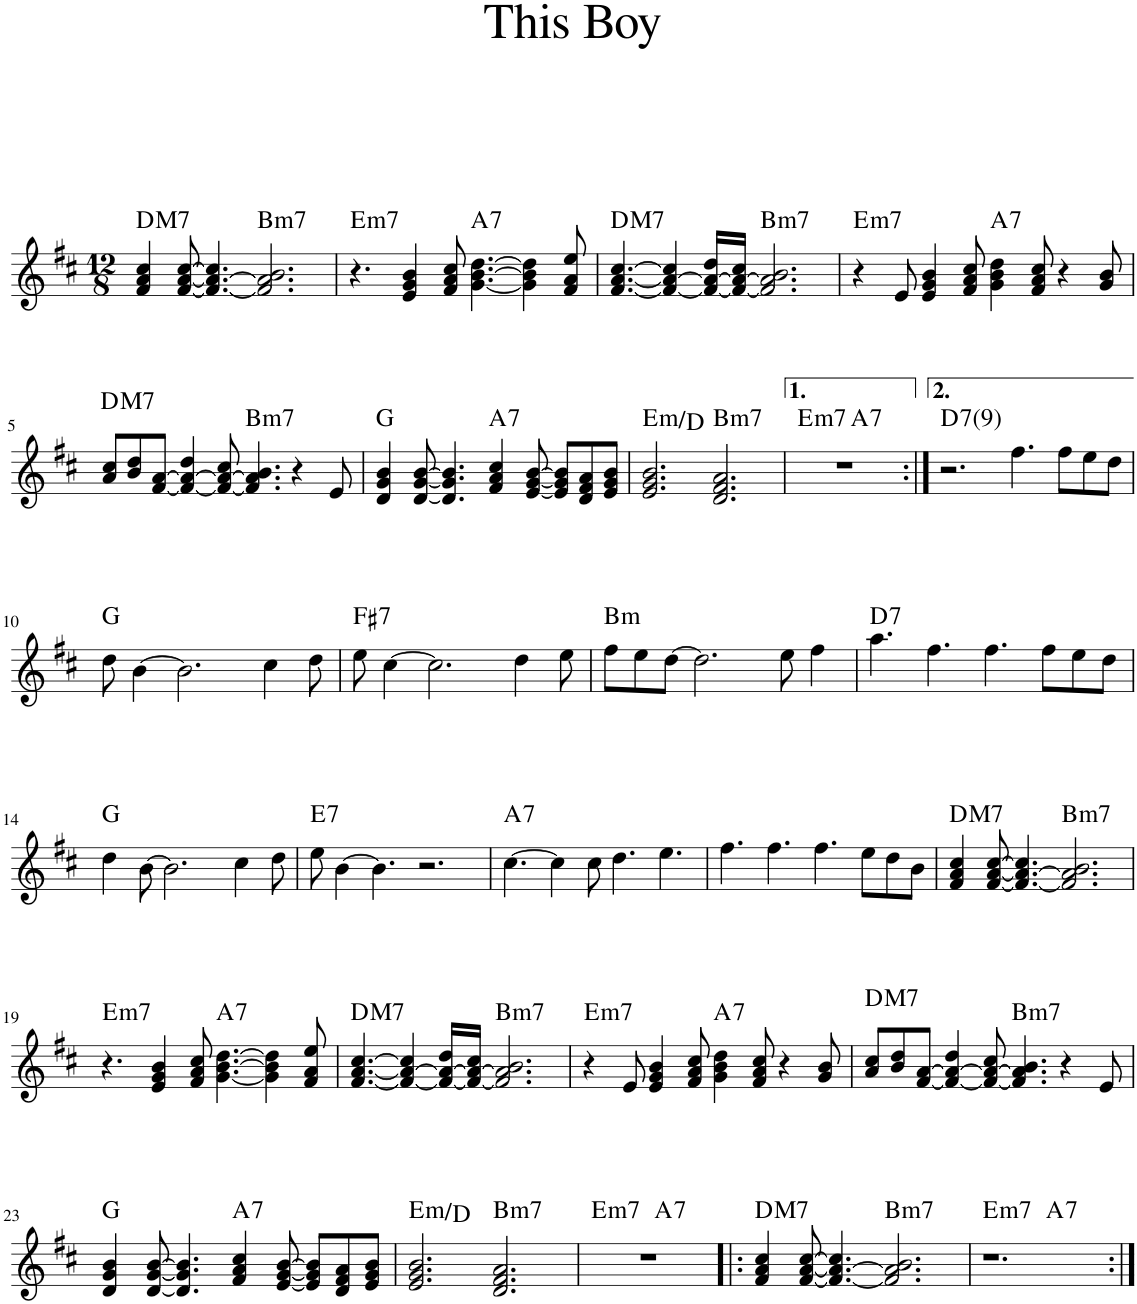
**kern	**harte
*part1	*part1
*staff1	*
*I"Piano	*
*I'Pno.	*
*clefG2	*
*k[f#c#]	*
*M12/8	*
=1	=1
!	!LO:H:kt=M7
4f#/ 4a/ 4cc#/	D:maj7
[8f#/ [8a/ [8cc#/	.
4.f#/_ 4.a/_ 4.cc#/]	.
!	!LO:H:kt=m7
2.f#/] 2.a/] 2.b/	B:min7
=2	=2
!	!LO:H:kt=m7
4.r	E:min7
4e/ 4g/ 4b/	.
8f#/ 8a/ 8cc#/	.
!	!LO:H:kt=7
[4.g\ [4.b\ [4.dd\	A:7
4g\] 4b\] 4dd\]	.
8f#/ 8a/ 8ee/	.
=3	=3
!	!LO:H:kt=M7
[4.f#/ [4.a/ [4.cc#/	D:maj7
4f#/_ 4a/_ 4cc#/]	.
16f#/_ 16a/_ 16dd/LL	.
16f#/_ 16a/_ 16cc#/JJ	.
!	!LO:H:kt=m7
2.f#/] 2.a/] 2.b/	B:min7
=4	=4
!	!LO:H:kt=m7
4r	E:min7
8e/	.
4e/ 4g/ 4b/	.
8f#/ 8a/ 8cc#/	.
!	!LO:H:kt=7
4g\ 4b\ 4dd\	A:7
8f#/ 8a/ 8cc#/	.
4r	.
8g/ 8b/	.
!!LO:LB:g=z
=5	=5
!	!LO:H:kt=M7
8a/ 8cc#/L	D:maj7
8b/ 8dd/	.
[8f#/ [8a/J	.
4f#/_ 4a/_ 4dd/	.
8f#/_ 8a/_ 8cc#/	.
!	!LO:H:kt=m7
4.f#/] 4.a/] 4.b/	B:min7
4r	.
8e/	.
=6	=6
4d/ 4g/ 4b/	G:maj
[8d/ [8g/ [8b/	.
4.d/] 4.g/] 4.b/]	.
!	!LO:H:kt=7
4f#/ 4a/ 4cc#/	A:7
[8e/ [8g/ [8b/	.
8e/] 8g/] 8b/]L	.
8d/ 8f#/ 8a/	.
8e/ 8g/ 8b/J	.
=7	=7
!	!LO:H:kt=m
2.e/ 2.g/ 2.b/	E:min/b7
!	!LO:H:kt=m7
2.d/ 2.f#/ 2.a/	B:min7
=8	=8
!	!LO:H:kt=m7
*^	*
1.r	2.ryy	E:min7
!	!	!LO:H:kt=7
.	2.ryy	A:7
=9:|!	=9:|!	=9:|!
!	!	!LO:H:kt=7
*v	*v	*
2.r	D:7(9)
4.ff#\	.
8ff#\L	.
8ee\	.
8dd\J	.
!!LO:LB:g=z
=10	=10
8dd\	G:maj
[4b\	.
2.b\]	.
4cc#\	.
8dd\	.
=11	=11
!	!LO:H:kt=7
8ee\	F#:7
[4cc#\	.
2.cc#\]	.
4dd\	.
8ee\	.
=12	=12
!	!LO:H:kt=m
8ff#\L	B:min
8ee\	.
[8dd\J	.
2.dd\]	.
8ee\	.
4ff#\	.
=13	=13
!	!LO:H:kt=7
4.aa\	D:7
4.ff#\	.
4.ff#\	.
8ff#\L	.
8ee\	.
8dd\J	.
!!LO:LB:g=z
=14	=14
4dd\	G:maj
[8b\	.
2.b\]	.
4cc#\	.
8dd\	.
=15	=15
!	!LO:H:kt=7
8ee\	E:7
[4b\	.
4.b\]	.
2.r	.
=16	=16
!	!LO:H:kt=7
[4.cc#\	A:7
4cc#\]	.
8cc#\	.
4.dd\	.
4.ee\	.
=17	=17
4.ff#\	.
4.ff#\	.
4.ff#\	.
8ee\L	.
8dd\	.
8b\J	.
=18	=18
!	!LO:H:kt=M7
4f#/ 4a/ 4cc#/	D:maj7
[8f#/ [8a/ [8cc#/	.
4.f#/_ 4.a/_ 4.cc#/]	.
!	!LO:H:kt=m7
2.f#/] 2.a/] 2.b/	B:min7
!!LO:LB:g=z
=19	=19
!	!LO:H:kt=m7
4.r	E:min7
4e/ 4g/ 4b/	.
8f#/ 8a/ 8cc#/	.
!	!LO:H:kt=7
[4.g\ [4.b\ [4.dd\	A:7
4g\] 4b\] 4dd\]	.
8f#/ 8a/ 8ee/	.
=20	=20
!	!LO:H:kt=M7
[4.f#/ [4.a/ [4.cc#/	D:maj7
4f#/_ 4a/_ 4cc#/]	.
16f#/_ 16a/_ 16dd/LL	.
16f#/_ 16a/_ 16cc#/JJ	.
!	!LO:H:kt=m7
2.f#/] 2.a/] 2.b/	B:min7
=21	=21
!	!LO:H:kt=m7
4r	E:min7
8e/	.
4e/ 4g/ 4b/	.
8f#/ 8a/ 8cc#/	.
!	!LO:H:kt=7
4g\ 4b\ 4dd\	A:7
8f#/ 8a/ 8cc#/	.
4r	.
8g/ 8b/	.
=22	=22
!	!LO:H:kt=M7
8a/ 8cc#/L	D:maj7
8b/ 8dd/	.
[8f#/ [8a/J	.
4f#/_ 4a/_ 4dd/	.
8f#/_ 8a/_ 8cc#/	.
!	!LO:H:kt=m7
4.f#/] 4.a/] 4.b/	B:min7
4r	.
8e/	.
!!LO:LB:g=z
=23	=23
4d/ 4g/ 4b/	G:maj
[8d/ [8g/ [8b/	.
4.d/] 4.g/] 4.b/]	.
!	!LO:H:kt=7
4f#/ 4a/ 4cc#/	A:7
[8e/ [8g/ [8b/	.
8e/] 8g/] 8b/]L	.
8d/ 8f#/ 8a/	.
8e/ 8g/ 8b/J	.
=24	=24
!	!LO:H:kt=m
2.e/ 2.g/ 2.b/	E:min/b7
!	!LO:H:kt=m7
2.d/ 2.f#/ 2.a/	B:min7
=25	=25
!	!LO:H:kt=m7
*^	*
1.r	2.ryy	E:min7
!	!	!LO:H:kt=7
.	2.ryy	A:7
=26!|:	=26!|:	=26!|:
!	!	!LO:H:kt=M7
*v	*v	*
4f#/ 4a/ 4cc#/	D:maj7
[8f#/ [8a/ [8cc#/	.
4.f#/_ 4.a/_ 4.cc#/]	.
!	!LO:H:kt=m7
2.f#/] 2.a/] 2.b/	B:min7
=27	=27
!	!LO:H:kt=m7
*^	*
1.r	2.ryy	E:min7
!	!	!LO:H:kt=7
.	2.ryy	A:7
*v	*v	*
=:|!	=:|!
*-	*-
